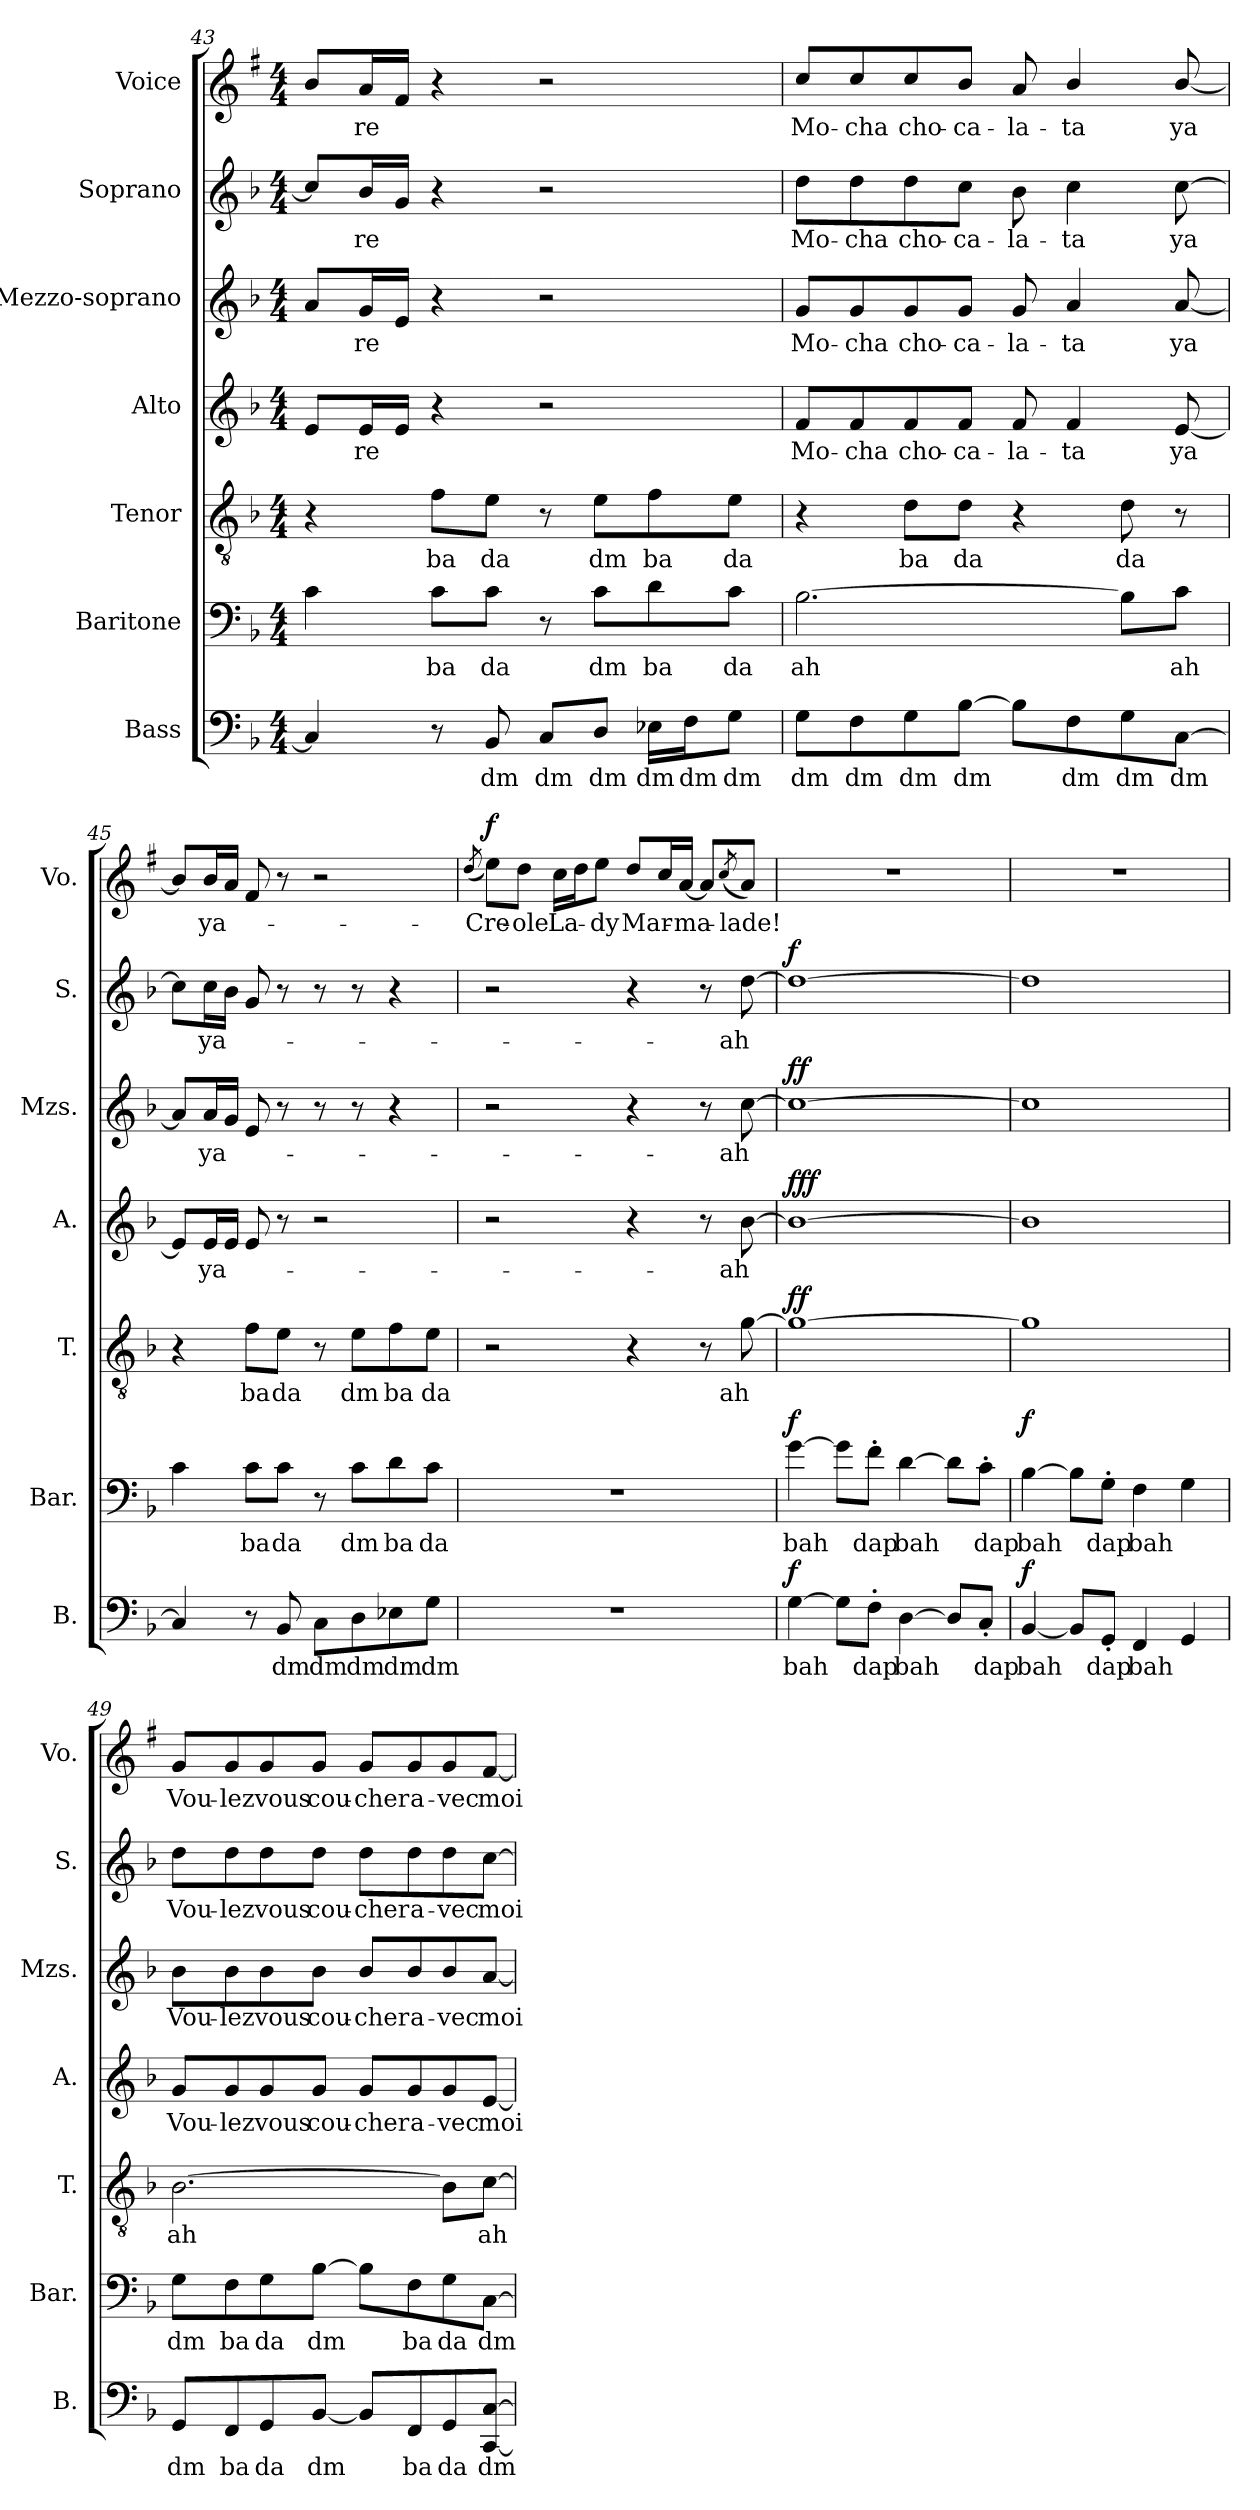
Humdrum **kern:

**kern	**text	**dynam	**kern	**text	**dynam	**kern	**text	**dynam	**kern	**text	**dynam	**kern	**text	**dynam	**kern	**text	**dynam	**kern	**text	**dynam
*part7	*part7	*part7	*part6	*part6	*part6	*part5	*part5	*part5	*part4	*part4	*part4	*part3	*part3	*part3	*part2	*part2	*part2	*part1	*part1	*part1
*staff7	*staff7	*staff7	*staff6	*staff6	*staff6	*staff5	*staff5	*staff5	*staff4	*staff4	*staff4	*staff3	*staff3	*staff3	*staff2	*staff2	*staff2	*staff1	*staff1	*staff1
*I"Bass	*	*	*I"Baritone	*	*	*I"Tenor	*	*	*I"Alto	*	*	*I"Mezzo-soprano	*	*	*I"Soprano	*	*	*I"Voice	*	*
*I'B.	*	*	*I'Bar.	*	*	*I'T.	*	*	*I'A.	*	*	*I'Mzs.	*	*	*I'S.	*	*	*I'Vo.	*	*
*clefF4	*	*	*clefF4	*	*	*clefGv2	*	*	*clefG2	*	*	*clefG2	*	*	*clefG2	*	*	*clefG2	*	*
*	*	*	*	*	*	*	*	*	*	*	*	*	*	*	*	*	*	*ITrd1c2	*	*
*k[b-]	*	*	*k[b-]	*	*	*k[b-]	*	*	*k[b-]	*	*	*k[b-]	*	*	*k[b-]	*	*	*k[b-]	*	*
*M4/4	*	*	*M4/4	*	*	*M4/4	*	*	*M4/4	*	*	*M4/4	*	*	*M4/4	*	*	*M4/4	*	*
=43	=43	=43	=43	=43	=43	=43	=43	=43	=43	=43	=43	=43	=43	=43	=43	=43	=43	=43	=43	=43
4C/]	.	.	4c\	.	.	4r	.	.	8e/L	.	.	8a/L	.	.	8cc/L]	.	.	8a/L	.	.
!	!	!	!	!	!	!	!	!	!	!LO:LY:b	!	!	!LO:LY:b	!	!	!LO:LY:b	!	!	!LO:LY:b	!
.	.	.	.	.	.	.	.	.	16e/L	-re	.	16g/L	-re	.	16b-/L	-re	.	16g/L	-re	.
.	.	.	.	.	.	.	.	.	16e/JJ	.	.	16e/JJ	.	.	16g/JJ	.	.	16e/JJ	.	.
!	!	!	!	!LO:LY:b	!	!	!LO:LY:b	!	!	!	!	!	!	!	!	!	!	!	!	!
8r	.	.	8c\L	ba	.	8f\L	ba	.	4r	.	.	4r	.	.	4r	.	.	4r	.	.
!	!LO:LY:b	!	!	!LO:LY:b	!	!	!LO:LY:b	!	!	!	!	!	!	!	!	!	!	!	!	!
8BB-/	dm	.	8c\J	da	.	8e\J	da	.	.	.	.	.	.	.	.	.	.	.	.	.
!	!LO:LY:b	!	!	!	!	!	!	!	!	!	!	!	!	!	!	!	!	!	!	!
8C/L	dm	.	8r	.	.	8r	.	.	2r	.	.	2r	.	.	2r	.	.	2r	.	.
!	!LO:LY:b	!	!	!LO:LY:b	!	!	!LO:LY:b	!	!	!	!	!	!	!	!	!	!	!	!	!
8D/J	dm	.	8c\L	dm	.	8e\L	dm	.	.	.	.	.	.	.	.	.	.	.	.	.
!	!LO:LY:b	!	!	!LO:LY:b	!	!	!LO:LY:b	!	!	!	!	!	!	!	!	!	!	!	!	!
16E-X\LL	dm	.	8d\	ba	.	8f\	ba	.	.	.	.	.	.	.	.	.	.	.	.	.
!	!LO:LY:b	!	!	!	!	!	!	!	!	!	!	!	!	!	!	!	!	!	!	!
16F\J	dm	.	.	.	.	.	.	.	.	.	.	.	.	.	.	.	.	.	.	.
!	!LO:LY:b	!	!	!LO:LY:b	!	!	!LO:LY:b	!	!	!	!	!	!	!	!	!	!	!	!	!
8G\J	dm	.	8c\J	da	.	8e\J	da	.	.	.	.	.	.	.	.	.	.	.	.	.
!!LO:PB:g=z
=44	=44	=44	=44	=44	=44	=44	=44	=44	=44	=44	=44	=44	=44	=44	=44	=44	=44	=44	=44	=44
!	!LO:LY:b	!	!	!LO:LY:b	!	!	!	!	!	!LO:LY:b	!	!	!LO:LY:b	!	!	!LO:LY:b	!	!	!LO:LY:b	!
8G\L	dm	.	[2.B-\	ah	.	4r	.	.	8f/L	Mo-	.	8g/L	Mo-	.	8dd\L	Mo-	.	8b-/L	Mo-	.
!	!LO:LY:b	!	!	!	!	!	!	!	!	!LO:LY:b	!	!	!LO:LY:b	!	!	!LO:LY:b	!	!	!LO:LY:b	!
8F\	dm	.	.	.	.	.	.	.	8f/	-cha	.	8g/	-cha	.	8dd\	-cha	.	8b-/	-cha	.
!	!LO:LY:b	!	!	!	!	!	!LO:LY:b	!	!	!LO:LY:b	!	!	!LO:LY:b	!	!	!LO:LY:b	!	!	!LO:LY:b	!
8G\	dm	.	.	.	.	8d\L	ba	.	8f/	cho-	.	8g/	cho-	.	8dd\	cho-	.	8b-/	cho-	.
!	!LO:LY:b	!	!	!	!	!	!LO:LY:b	!	!	!LO:LY:b	!	!	!LO:LY:b	!	!	!LO:LY:b	!	!	!LO:LY:b	!
[8B-\J	dm	.	.	.	.	8d\J	da	.	8f/J	-ca-	.	8g/J	-ca-	.	8cc\J	-ca-	.	8a/J	-ca-	.
!	!	!	!	!	!	!	!	!	!	!LO:LY:b	!	!	!LO:LY:b	!	!	!LO:LY:b	!	!	!LO:LY:b	!
8B-\L]	.	.	.	.	.	4r	.	.	8f/	-la-	.	8g/	-la-	.	8b-\	-la-	.	8g/	-la-	.
!	!LO:LY:b	!	!	!	!	!	!	!	!	!LO:LY:b	!	!	!LO:LY:b	!	!	!LO:LY:b	!	!	!LO:LY:b	!
8F\	dm	.	.	.	.	.	.	.	4f/	-ta	.	4a/	-ta	.	4cc\	-ta	.	4a/	-ta	.
!	!LO:LY:b	!	!	!	!	!	!LO:LY:b	!	!	!	!	!	!	!	!	!	!	!	!	!
8G\	dm	.	8B-\L]	.	.	8d\	da	.	.	.	.	.	.	.	.	.	.	.	.	.
!	!LO:LY:b	!	!	!LO:LY:b	!	!	!	!	!	!LO:LY:b	!	!	!LO:LY:b	!	!	!LO:LY:b	!	!	!LO:LY:b	!
[8C\J	dm	.	8c\J	ah	.	8r	.	.	[8e/	ya	.	[8a/	ya	.	[8cc\	ya	.	[8a/	ya	.
=45	=45	=45	=45	=45	=45	=45	=45	=45	=45	=45	=45	=45	=45	=45	=45	=45	=45	=45	=45	=45
4C/]	.	.	4c\	.	.	4r	.	.	8e/L]	.	.	8a/L]	.	.	8cc\L]	.	.	8a/L]	.	.
!	!	!	!	!	!	!	!	!	!	!LO:LY:b	!	!	!LO:LY:b	!	!	!LO:LY:b	!	!	!LO:LY:b	!
.	.	.	.	.	.	.	.	.	16e/L	ya-	.	16a/L	ya-	.	16cc\L	ya-	.	16a/L	ya-	.
.	.	.	.	.	.	.	.	.	16e/JJ	.	.	16g/JJ	.	.	16b-\JJ	.	.	16g/JJ	.	.
!	!	!	!	!LO:LY:b	!	!	!LO:LY:b	!	!	!	!	!	!	!	!	!	!	!	!	!
8r	.	.	8c\L	ba	.	8f\L	ba	.	8e/	.	.	8e/	.	.	8g/	.	.	8e/	.	.
!	!LO:LY:b	!	!	!LO:LY:b	!	!	!LO:LY:b	!	!	!	!	!	!	!	!	!	!	!	!	!
8BB-/	dm	.	8c\J	da	.	8e\J	da	.	8r	.	.	8r	.	.	8r	.	.	8r	.	.
!	!LO:LY:b	!	!	!	!	!	!	!	!	!	!	!	!	!	!	!	!	!	!	!
8C\L	dm	.	8r	.	.	8r	.	.	2r	.	.	8r	.	.	8r	.	.	2r	.	.
!	!LO:LY:b	!	!	!LO:LY:b	!	!	!LO:LY:b	!	!	!	!	!	!	!	!	!	!	!	!	!
8D\	dm	.	8c\L	dm	.	8e\L	dm	.	.	.	.	8r	.	.	8r	.	.	.	.	.
!	!LO:LY:b	!	!	!LO:LY:b	!	!	!LO:LY:b	!	!	!	!	!	!	!	!	!	!	!	!	!
8E-X\	dm	.	8d\	ba	.	8f\	ba	.	.	.	.	4r	.	.	4r	.	.	.	.	.
!	!LO:LY:b	!	!	!LO:LY:b	!	!	!LO:LY:b	!	!	!	!	!	!	!	!	!	!	!	!	!
8G\J	dm	.	8c\J	da	.	8e\J	da	.	.	.	.	.	.	.	.	.	.	.	.	.
!!LO:PB:g=z
=46	=46	=46	=46	=46	=46	=46	=46	=46	=46	=46	=46	=46	=46	=46	=46	=46	=46	=46	=46	=46
.	.	.	.	.	.	.	.	.	.	.	.	.	.	.	.	.	.	(8qcc/	.	.
!	!	!	!	!	!	!	!	!	!	!	!	!	!	!	!	!	!	!	!LO:LY:b	!LO:DY:b
1r	.	.	1r	.	.	2r	.	.	2r	.	.	2r	.	.	2r	.	.	8dd\L)	Cre-	f
!	!	!	!	!	!	!	!	!	!	!	!	!	!	!	!	!	!	!	!LO:LY:b	!
.	.	.	.	.	.	.	.	.	.	.	.	.	.	.	.	.	.	8cc\J	-ole	.
!	!	!	!	!	!	!	!	!	!	!	!	!	!	!	!	!	!	!	!LO:LY:b	!
.	.	.	.	.	.	.	.	.	.	.	.	.	.	.	.	.	.	16b-\LL	La-	.
.	.	.	.	.	.	.	.	.	.	.	.	.	.	.	.	.	.	16cc\J	.	.
!	!	!	!	!	!	!	!	!	!	!	!	!	!	!	!	!	!	!	!LO:LY:b	!
.	.	.	.	.	.	.	.	.	.	.	.	.	.	.	.	.	.	8dd\J	-dy	.
!	!	!	!	!	!	!	!	!	!	!	!	!	!	!	!	!	!	!	!LO:LY:b	!
.	.	.	.	.	.	4r	.	.	4r	.	.	4r	.	.	4r	.	.	8cc/L	Mar-	.
.	.	.	.	.	.	.	.	.	.	.	.	.	.	.	.	.	.	16b-/L	.	.
!	!	!	!	!	!	!	!	!	!	!	!	!	!	!	!	!	!	!	!LO:LY:b	!
.	.	.	.	.	.	.	.	.	.	.	.	.	.	.	.	.	.	[16g/JJ	-ma-	.
.	.	.	.	.	.	8r	.	.	8r	.	.	8r	.	.	8r	.	.	8g/L]	.	.
.	.	.	.	.	.	.	.	.	.	.	.	.	.	.	.	.	.	(8qb-/	.	.
!	!	!	!	!	!	!	!LO:LY:b	!	!	!LO:LY:b	!	!	!LO:LY:b	!	!	!LO:LY:b	!	!	!LO:LY:b	!
.	.	.	.	.	.	[8g\	ah	.	[8b-\	ah	.	[8cc\	ah	.	[8dd\	ah	.	8g/J)	-lade!	.
=47	=47	=47	=47	=47	=47	=47	=47	=47	=47	=47	=47	=47	=47	=47	=47	=47	=47	=47	=47	=47
!	!LO:LY:b	!LO:DY:b	!	!LO:LY:b	!LO:DY:b	!	!	!LO:DY:b	!	!	!	!	!	!	!	!	!	!	!	!
!	!	!	!	!	!	!	!	!LO:DY:n=1:b	!	!	!LO:DY:b	!	!	!	!	!	!	!	!	!
!	!	!	!	!	!	!	!	!	!	!	!LO:DY:n=1:b	!	!	!	!	!	!	!	!	!
!	!	!	!	!	!	!	!	!	!	!	!LO:DY:n=2:b	!	!	!LO:DY:b	!	!	!	!	!	!
!	!	!	!	!	!	!	!	!	!	!	!	!	!	!LO:DY:n=1:b	!	!	!LO:DY:b	!	!	!
[4G\	bah	f	[4g\	bah	f	1g_	.	f f	1b-_	.	f f f	1cc_	.	f f	1dd_	.	f	1r	.	.
8G\L]	.	.	8g\L]	.	.	.	.	.	.	.	.	.	.	.	.	.	.	.	.	.
!	!LO:LY:b	!	!	!LO:LY:b	!	!	!	!	!	!	!	!	!	!	!	!	!	!	!	!
8F'\J	dap	.	8f'\J	dap	.	.	.	.	.	.	.	.	.	.	.	.	.	.	.	.
!	!LO:LY:b	!	!	!LO:LY:b	!	!	!	!	!	!	!	!	!	!	!	!	!	!	!	!
[4D\	bah	.	[4d\	bah	.	.	.	.	.	.	.	.	.	.	.	.	.	.	.	.
8D/L]	.	.	8d\L]	.	.	.	.	.	.	.	.	.	.	.	.	.	.	.	.	.
!	!LO:LY:b	!	!	!LO:LY:b	!	!	!	!	!	!	!	!	!	!	!	!	!	!	!	!
8C'/J	dap	.	8c'\J	dap	.	.	.	.	.	.	.	.	.	.	.	.	.	.	.	.
=48	=48	=48	=48	=48	=48	=48	=48	=48	=48	=48	=48	=48	=48	=48	=48	=48	=48	=48	=48	=48
!	!LO:LY:b	!LO:DY:b	!	!LO:LY:b	!LO:DY:b	!	!	!	!	!	!	!	!	!	!	!	!	!	!	!
[4BB-/	bah	f	[4B-\	bah	f	1g]	.	.	1b-]	.	.	1cc]	.	.	1dd]	.	.	1r	.	.
8BB-/L]	.	.	8B-\L]	.	.	.	.	.	.	.	.	.	.	.	.	.	.	.	.	.
!	!LO:LY:b	!	!	!LO:LY:b	!	!	!	!	!	!	!	!	!	!	!	!	!	!	!	!
8GG'/J	dap	.	8G'\J	dap	.	.	.	.	.	.	.	.	.	.	.	.	.	.	.	.
!	!LO:LY:b	!	!	!LO:LY:b	!	!	!	!	!	!	!	!	!	!	!	!	!	!	!	!
4FF/	bah	.	4F\	bah	.	.	.	.	.	.	.	.	.	.	.	.	.	.	.	.
4GG/	.	.	4G\	.	.	.	.	.	.	.	.	.	.	.	.	.	.	.	.	.
!!LO:PB:g=z
=49	=49	=49	=49	=49	=49	=49	=49	=49	=49	=49	=49	=49	=49	=49	=49	=49	=49	=49	=49	=49
!	!LO:LY:b	!	!	!LO:LY:b	!	!	!LO:LY:b	!	!	!LO:LY:b	!	!	!LO:LY:b	!	!	!LO:LY:b	!	!	!LO:LY:b	!
8GG/L	dm	.	8G\L	dm	.	[2.B-\	ah	.	8g/L	Vou-	.	8b-\L	Vou-	.	8dd\L	Vou-	.	8f/L	Vou-	.
!	!LO:LY:b	!	!	!LO:LY:b	!	!	!	!	!	!LO:LY:b	!	!	!LO:LY:b	!	!	!LO:LY:b	!	!	!LO:LY:b	!
8FF/	ba	.	8F\	ba	.	.	.	.	8g/	-lez	.	8b-\	-lez	.	8dd\	-lez	.	8f/	-lez	.
!	!LO:LY:b	!	!	!LO:LY:b	!	!	!	!	!	!LO:LY:b	!	!	!LO:LY:b	!	!	!LO:LY:b	!	!	!LO:LY:b	!
8GG/	da	.	8G\	da	.	.	.	.	8g/	vous	.	8b-\	vous	.	8dd\	vous	.	8f/	vous	.
!	!LO:LY:b	!	!	!LO:LY:b	!	!	!	!	!	!LO:LY:b	!	!	!LO:LY:b	!	!	!LO:LY:b	!	!	!LO:LY:b	!
[8BB-/J	dm	.	[8B-\J	dm	.	.	.	.	8g/J	cou-	.	8b-\J	cou-	.	8dd\J	cou-	.	8f/J	cou-	.
!	!	!	!	!	!	!	!	!	!	!LO:LY:b	!	!	!LO:LY:b	!	!	!LO:LY:b	!	!	!LO:LY:b	!
8BB-/L]	.	.	8B-\L]	.	.	.	.	.	8g/L	-cher	.	8b-/L	-cher	.	8dd\L	-cher	.	8f/L	-cher	.
!	!LO:LY:b	!	!	!LO:LY:b	!	!	!	!	!	!LO:LY:b	!	!	!LO:LY:b	!	!	!LO:LY:b	!	!	!LO:LY:b	!
8FF/	ba	.	8F\	ba	.	.	.	.	8g/	a-	.	8b-/	a-	.	8dd\	a-	.	8f/	a-	.
!	!LO:LY:b	!	!	!LO:LY:b	!	!	!	!	!	!LO:LY:b	!	!	!LO:LY:b	!	!	!LO:LY:b	!	!	!LO:LY:b	!
8GG/	da	.	8G\	da	.	8B-\L]	.	.	8g/	-vec	.	8b-/	-vec	.	8dd\	-vec	.	8f/	-vec	.
!	!LO:LY:b	!	!	!LO:LY:b	!	!	!LO:LY:b	!	!	!LO:LY:b	!	!	!LO:LY:b	!	!	!LO:LY:b	!	!	!LO:LY:b	!
[8CC/ [8C/J	dm	.	[8C\J	dm	.	[8c\J	ah	.	[8e/J	moi-	.	[8a/J	moi-	.	[8cc\J	moi-	.	[8e/J	moi-	.
=	=	=	=	=	=	=	=	=	=	=	=	=	=	=	=	=	=	=	=	=
*-	*-	*-	*-	*-	*-	*-	*-	*-	*-	*-	*-	*-	*-	*-	*-	*-	*-	*-	*-	*-
